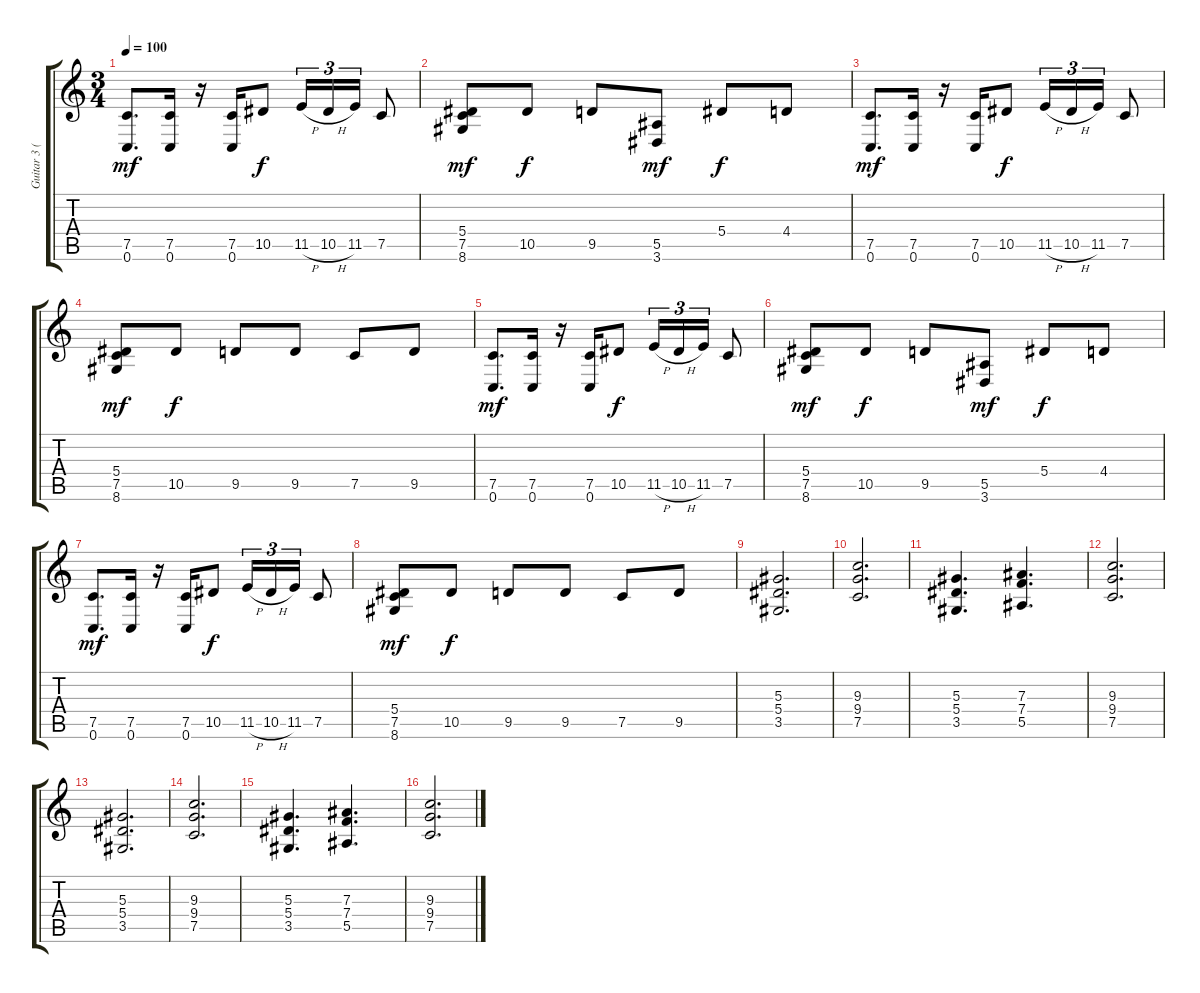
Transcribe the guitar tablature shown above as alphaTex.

\track ("Guitar 3 (Rhytm)" "Guitar 3 (") {instrument distortionguitar}
\staff {score tabs}
\tuning (C4 G3 Eb3 Bb2 F2 C2) {hide}
\ts (3 4)
\tempo 100
\clef g2
\ks c
(7.5 0.6).8{d dy mf} (7.5 0.6).16 r.16 (7.5 0.6).16 10.5.8{dy f} 11.5{h}.16{tu (3 2)} 10.5{h}.16{tu (3 2)} 11.5.16{tu (3 2)} 7.5.8 |
(5.4 7.5 8.6).8{dy mf} 10.5.8{dy f} 9.5.8 (5.5 3.6).8{dy mf} 5.4.8{dy f} 4.4.8 |
(7.5 0.6).8{d dy mf} (7.5 0.6).16 r.16 (7.5 0.6).16 10.5.8{dy f} 11.5{h}.16{tu (3 2)} 10.5{h}.16{tu (3 2)} 11.5.16{tu (3 2)} 7.5.8 |
(5.4 7.5 8.6).8{dy mf} 10.5.8{dy f} 9.5.8 9.5.8 7.5.8 9.5.8 |
(7.5 0.6).8{d dy mf} (7.5 0.6).16 r.16 (7.5 0.6).16 10.5.8{dy f} 11.5{h}.16{tu (3 2)} 10.5{h}.16{tu (3 2)} 11.5.16{tu (3 2)} 7.5.8 |
(5.4 7.5 8.6).8{dy mf} 10.5.8{dy f} 9.5.8 (5.5 3.6).8{dy mf} 5.4.8{dy f} 4.4.8 |
(7.5 0.6).8{d dy mf} (7.5 0.6).16 r.16 (7.5 0.6).16 10.5.8{dy f} 11.5{h}.16{tu (3 2)} 10.5{h}.16{tu (3 2)} 11.5.16{tu (3 2)} 7.5.8 |
(5.4 7.5 8.6).8{dy mf} 10.5.8{dy f} 9.5.8 9.5.8 7.5.8 9.5.8 |
(5.3 5.4 3.5).2{d} |
(9.3 9.4 7.5).2{d} |
(5.3 5.4 3.5).4{d} (7.3 7.4 5.5).4{d} |
(9.3 9.4 7.5).2{d} |
(5.3 5.4 3.5).2{d} |
(9.3 9.4 7.5).2{d} |
(5.3 5.4 3.5).4{d} (7.3 7.4 5.5).4{d} |
(9.3 9.4 7.5).2{d}
